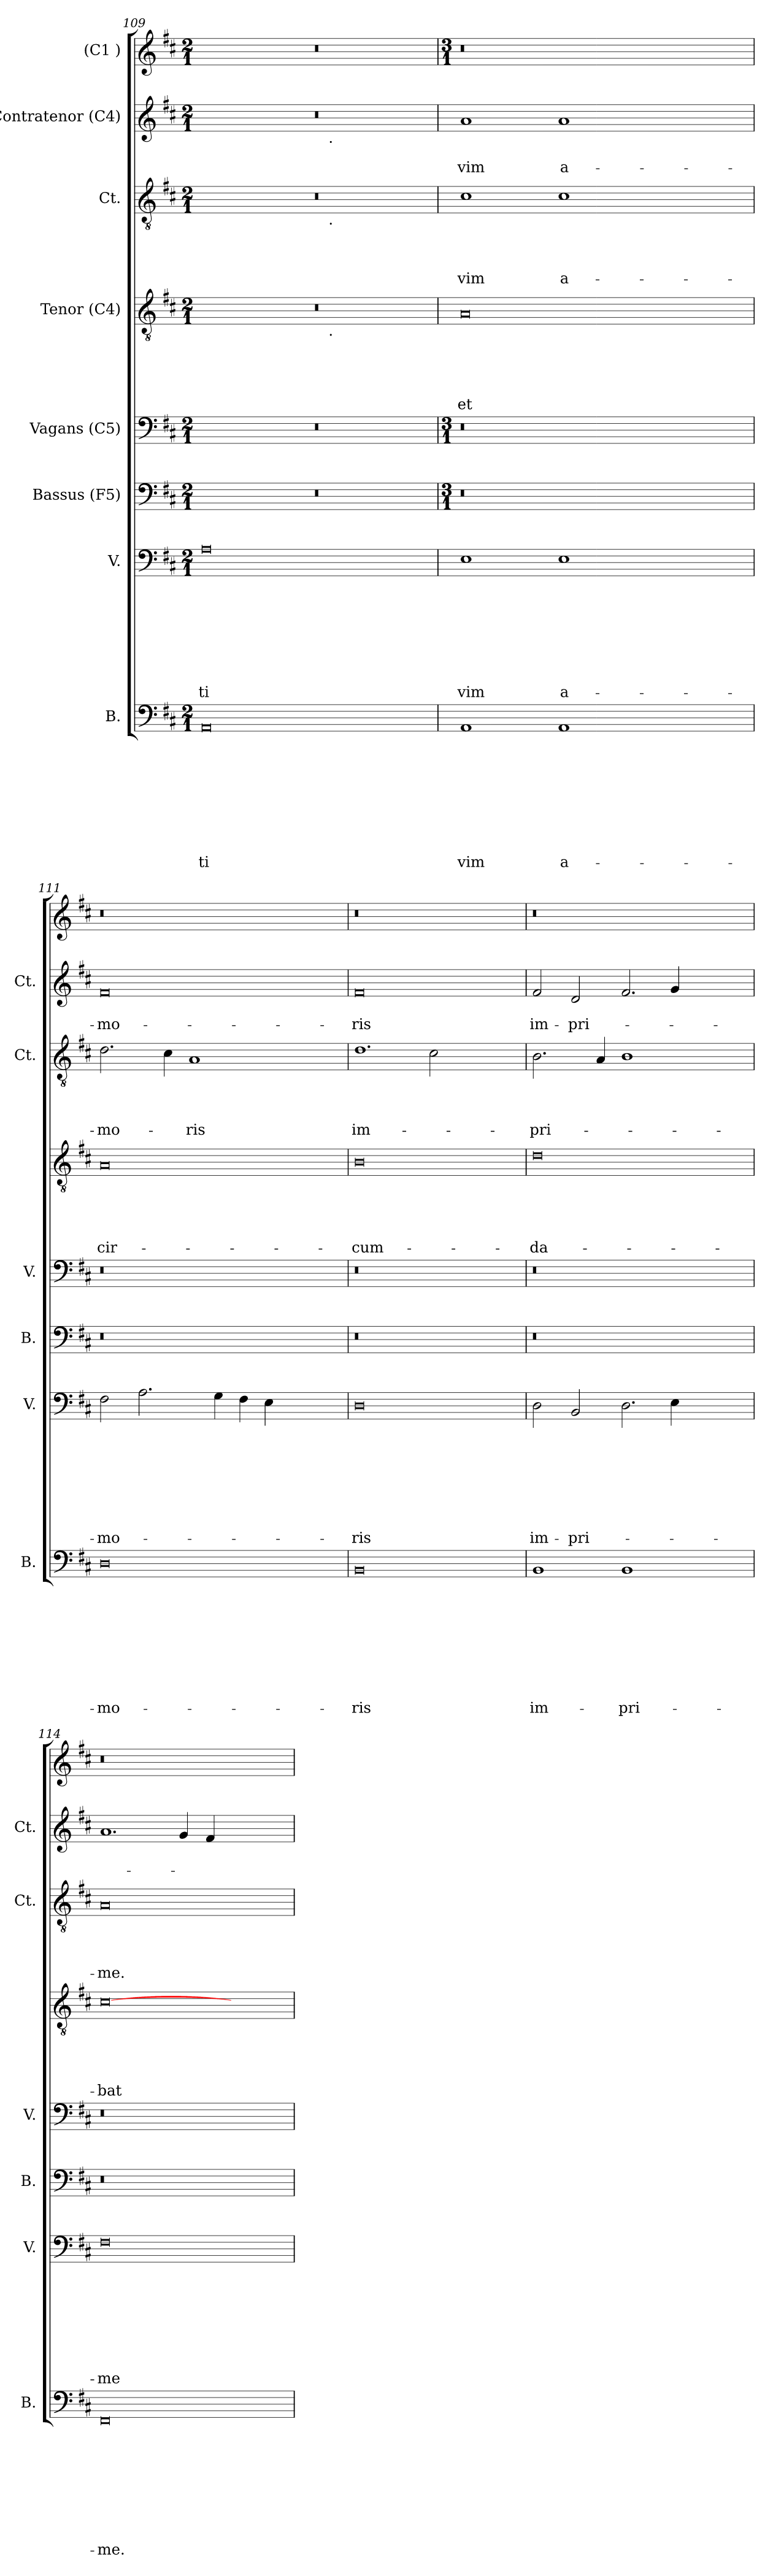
**kern	**text	**text	**text	**text	**text	**text	**text	**text	**text	**kern	**text	**text	**text	**text	**text	**text	**text	**text	**kern	**kern	**kern	**text	**text	**text	**text	**text	**kern	**text	**text	**text	**text	**kern	**text	**text	**kern
*part8	*part8	*part8	*part8	*part8	*part8	*part8	*part8	*part8	*part8	*part7	*part7	*part7	*part7	*part7	*part7	*part7	*part7	*part7	*part6	*part5	*part4	*part4	*part4	*part4	*part4	*part4	*part3	*part3	*part3	*part3	*part3	*part2	*part2	*part2	*part1
*staff8	*staff8	*staff8	*staff8	*staff8	*staff8	*staff8	*staff8	*staff8	*staff8	*staff7	*staff7	*staff7	*staff7	*staff7	*staff7	*staff7	*staff7	*staff7	*staff6	*staff5	*staff4	*staff4	*staff4	*staff4	*staff4	*staff4	*staff3	*staff3	*staff3	*staff3	*staff3	*staff2	*staff2	*staff2	*staff1
*I"B.	*	*	*	*	*	*	*	*	*	*I"V.	*	*	*	*	*	*	*	*	*I"Bassus (F5)	*I"Vagans (C5)	*I"Tenor (C4)	*	*	*	*	*	*I"Ct.	*	*	*	*	*I"Contratenor (C4)	*	*	*I"(C1 )
*I'B.	*	*	*	*	*	*	*	*	*	*I'V.	*	*	*	*	*	*	*	*	*I'B.	*I'V.	*	*	*	*	*	*	*I'Ct.	*	*	*	*	*I'Ct.	*	*	*
*clefF4	*	*	*	*	*	*	*	*	*	*clefF4	*	*	*	*	*	*	*	*	*clefF4	*clefF4	*clefGv2	*	*	*	*	*	*clefGv2	*	*	*	*	*clefG2	*	*	*clefG2
*k[f#c#]	*	*	*	*	*	*	*	*	*	*k[f#c#]	*	*	*	*	*	*	*	*	*k[f#c#]	*k[f#c#]	*k[f#c#]	*	*	*	*	*	*k[f#c#]	*	*	*	*	*k[f#c#]	*	*	*k[f#c#]
*D:	*	*	*	*	*	*	*	*	*	*D:	*	*	*	*	*	*	*	*	*D:	*D:	*D:	*	*	*	*	*	*D:	*	*	*	*	*D:	*	*	*D:
*M2/1	*	*	*	*	*	*	*	*	*	*M2/1	*	*	*	*	*	*	*	*	*M2/1	*M2/1	*M2/1	*	*	*	*	*	*M2/1	*	*	*	*	*M2/1	*	*	*M2/1
=109	=109	=109	=109	=109	=109	=109	=109	=109	=109	=109	=109	=109	=109	=109	=109	=109	=109	=109	=109	=109	=109	=109	=109	=109	=109	=109	=109	=109	=109	=109	=109	=109	=109	=109	=109
!	!	!	!	!	!	!	!	!	!LO:LY:b:rj	!	!	!	!	!	!	!	!	!LO:LY:b:rj	!	!	!	!	!	!	!	!	!	!	!	!	!	!	!	!	!
*	*	*	*	*	*	*	*	*	*	*	*	*	*	*	*	*	*	*	*	*	*^	*	*	*	*	*	*^	*	*	*	*	*^	*	*	*
0AA	.	.	.	.	.	.	.	.	-ti	0A	.	.	.	.	.	.	.	-ti	0r	0r	0r	2ryy	.	.	.	.	.	0r	2ryy	.	.	.	.	0r	2ryy	.	.	0r
.	.	.	.	.	.	.	.	.	.	.	.	.	.	.	.	.	.	.	.	.	.	4...ryy	.	.	.	.	.	.	4...ryy	.	.	.	.	.	4...ryy	.	.	.
!	!	!	!	!	!	!	!	!	!	!	!	!	!	!	!	!	!	!	!	!	!	!	!	!	!	!	!	!	!	!	!	!	!	!	!LO:TX:b:t=.	!	!	!
!	!	!	!	!	!	!	!	!	!	!	!	!	!	!	!	!	!	!	!	!	!	!	!	!	!	!	!	!	!LO:TX:b:t=.	!	!	!	!	!	!	!	!	!
!	!	!	!	!	!	!	!	!	!	!	!	!	!	!	!	!	!	!	!	!	!	!LO:TX:b:t=.	!	!	!	!	!	!	!	!	!	!	!	!	!	!	!	!
.	.	.	.	.	.	.	.	.	.	.	.	.	.	.	.	.	.	.	.	.	.	1ryy	.	.	.	.	.	.	1ryy	.	.	.	.	.	1ryy	.	.	.
.	.	.	.	.	.	.	.	.	.	.	.	.	.	.	.	.	.	.	.	.	.	32ryy	.	.	.	.	.	.	32ryy	.	.	.	.	.	32ryy	.	.	.
*	*	*	*	*	*	*	*	*	*	*	*	*	*	*	*	*	*	*	*	*	*v	*v	*	*	*	*	*	*	*	*	*	*	*	*v	*v	*	*	*
*	*	*	*	*	*	*	*	*	*	*	*	*	*	*	*	*	*	*	*	*	*	*	*	*	*	*	*v	*v	*	*	*	*	*	*	*	*
!!LO:PB:g=z
=110	=110	=110	=110	=110	=110	=110	=110	=110	=110	=110	=110	=110	=110	=110	=110	=110	=110	=110	=110	=110	=110	=110	=110	=110	=110	=110	=110	=110	=110	=110	=110	=110	=110	=110	=110
*	*	*	*	*	*	*	*	*	*	*	*	*	*	*	*	*	*	*	*M3/1	*M3/1	*	*	*	*	*	*	*	*	*	*	*	*	*	*	*M3/1
*	*	*	*	*	*	*	*	*	*	*	*	*	*	*	*	*	*	*	*	*	*^	*	*	*	*	*	*^	*	*	*	*	*^	*	*	*
!	!	!	!	!	!	!	!	!	!LO:LY:b	!	!	!	!	!	!	!	!	!LO:LY:b	!	!	!	!	!	!	!	!	!LO:LY:b:rj	!	!	!	!	!	!LO:LY:b	!	!	!	!LO:LY:b	!
*	*	*	*	*	*	*	*	*	*	*	*	*	*	*	*	*	*	*	*	*	*v	*v	*	*	*	*	*	*	*	*	*	*	*	*v	*v	*	*	*
*	*	*	*	*	*	*	*	*	*	*	*	*	*	*	*	*	*	*	*	*	*	*	*	*	*	*	*v	*v	*	*	*	*	*	*	*	*
1AA	.	.	.	.	.	.	.	.	vim	1E	.	.	.	.	.	.	.	vim	0.r	0.r	0A	.	.	.	.	et	1c#	.	.	.	vim	1a	.	vim	0.r
!	!	!	!	!	!	!	!	!	!LO:LY:b:rj	!	!	!	!	!	!	!	!	!LO:LY:b:rj	!	!	!	!	!	!	!	!	!	!	!	!	!LO:LY:b:rj	!	!	!LO:LY:b:rj	!
1AA	.	.	.	.	.	.	.	.	a-	1E	.	.	.	.	.	.	.	a-	.	.	.	.	.	.	.	.	1c#	.	.	.	a-	1a	.	a-	.
1ryy	.	.	.	.	.	.	.	.	.	1ryy	.	.	.	.	.	.	.	.	.	.	1ryy	.	.	.	.	.	1ryy	.	.	.	.	1ryy	.	.	.
=111	=111	=111	=111	=111	=111	=111	=111	=111	=111	=111	=111	=111	=111	=111	=111	=111	=111	=111	=111	=111	=111	=111	=111	=111	=111	=111	=111	=111	=111	=111	=111	=111	=111	=111	=111
!	!	!	!	!	!	!	!	!	!LO:LY:b:rj	!	!	!	!	!	!	!	!	!LO:LY:b	!	!	!	!	!	!	!	!LO:LY:b:rj	!	!	!	!	!LO:LY:b	!	!	!LO:LY:b:rj	!
0D	.	.	.	.	.	.	.	.	-mo-	2F#\	.	.	.	.	.	.	.	-mo-	0.r	0.r	0A	.	.	.	.	cir-	2.d\	.	.	.	-mo-	0f#	.	-mo-	0.r
.	.	.	.	.	.	.	.	.	.	2.A\	.	.	.	.	.	.	.	.	.	.	.	.	.	.	.	.	.	.	.	.	.	.	.	.	.
.	.	.	.	.	.	.	.	.	.	.	.	.	.	.	.	.	.	.	.	.	.	.	.	.	.	.	4c#\	.	.	.	.	.	.	.	.
!	!	!	!	!	!	!	!	!	!	!	!	!	!	!	!	!	!	!	!	!	!	!	!	!	!	!	!	!	!	!	!LO:LY:b	!	!	!	!
.	.	.	.	.	.	.	.	.	.	.	.	.	.	.	.	.	.	.	.	.	.	.	.	.	.	.	1A	.	.	.	-ris	.	.	.	.
.	.	.	.	.	.	.	.	.	.	4G\	.	.	.	.	.	.	.	.	.	.	.	.	.	.	.	.	.	.	.	.	.	.	.	.	.
.	.	.	.	.	.	.	.	.	.	4F#\	.	.	.	.	.	.	.	.	.	.	.	.	.	.	.	.	.	.	.	.	.	.	.	.	.
.	.	.	.	.	.	.	.	.	.	4E\	.	.	.	.	.	.	.	.	.	.	.	.	.	.	.	.	.	.	.	.	.	.	.	.	.
1ryy	.	.	.	.	.	.	.	.	.	1ryy	.	.	.	.	.	.	.	.	.	.	1ryy	.	.	.	.	.	1ryy	.	.	.	.	1ryy	.	.	.
=112	=112	=112	=112	=112	=112	=112	=112	=112	=112	=112	=112	=112	=112	=112	=112	=112	=112	=112	=112	=112	=112	=112	=112	=112	=112	=112	=112	=112	=112	=112	=112	=112	=112	=112	=112
!	!	!	!	!	!	!	!	!	!LO:LY:b:rj	!	!	!	!	!	!	!	!	!LO:LY:b:rj	!	!	!	!	!	!	!	!LO:LY:b	!	!	!	!	!LO:LY:b	!	!	!LO:LY:b:rj	!
0BB	.	.	.	.	.	.	.	.	-ris	0D	.	.	.	.	.	.	.	-ris	0.r	0.r	0B	.	.	.	.	-cum-	1.d	.	.	.	im-	0f#	.	-ris	0.r
.	.	.	.	.	.	.	.	.	.	.	.	.	.	.	.	.	.	.	.	.	.	.	.	.	.	.	2c#\	.	.	.	.	.	.	.	.
1ryy	.	.	.	.	.	.	.	.	.	1ryy	.	.	.	.	.	.	.	.	.	.	1ryy	.	.	.	.	.	1ryy	.	.	.	.	1ryy	.	.	.
=113	=113	=113	=113	=113	=113	=113	=113	=113	=113	=113	=113	=113	=113	=113	=113	=113	=113	=113	=113	=113	=113	=113	=113	=113	=113	=113	=113	=113	=113	=113	=113	=113	=113	=113	=113
!	!	!	!	!	!	!	!	!	!LO:LY:b	!	!	!	!	!	!	!	!	!LO:LY:b	!	!	!	!	!	!	!	!LO:LY:b:rj	!	!	!	!	!LO:LY:b	!	!	!LO:LY:b	!
1BB	.	.	.	.	.	.	.	.	im-	2D\	.	.	.	.	.	.	.	im-	0.r	0.r	0d	.	.	.	.	-da-	2.B\	.	.	.	-pri-	2f#/	.	im-	0.r
!	!	!	!	!	!	!	!	!	!	!	!	!	!	!	!	!	!	!LO:LY:b	!	!	!	!	!	!	!	!	!	!	!	!	!	!	!	!LO:LY:b	!
.	.	.	.	.	.	.	.	.	.	2BB/	.	.	.	.	.	.	.	-pri-	.	.	.	.	.	.	.	.	.	.	.	.	.	2d/	.	-pri-	.
.	.	.	.	.	.	.	.	.	.	.	.	.	.	.	.	.	.	.	.	.	.	.	.	.	.	.	4A/	.	.	.	.	.	.	.	.
!	!	!	!	!	!	!	!	!	!LO:LY:b	!	!	!	!	!	!	!	!	!	!	!	!	!	!	!	!	!	!	!	!	!	!	!	!	!	!
1BB	.	.	.	.	.	.	.	.	-pri-	2.D\	.	.	.	.	.	.	.	.	.	.	.	.	.	.	.	.	1B	.	.	.	.	2.f#/	.	.	.
.	.	.	.	.	.	.	.	.	.	4E\	.	.	.	.	.	.	.	.	.	.	.	.	.	.	.	.	.	.	.	.	.	4g/	.	.	.
1ryy	.	.	.	.	.	.	.	.	.	1ryy	.	.	.	.	.	.	.	.	.	.	1ryy	.	.	.	.	.	1ryy	.	.	.	.	1ryy	.	.	.
=114	=114	=114	=114	=114	=114	=114	=114	=114	=114	=114	=114	=114	=114	=114	=114	=114	=114	=114	=114	=114	=114	=114	=114	=114	=114	=114	=114	=114	=114	=114	=114	=114	=114	=114	=114
!	!	!	!	!	!	!	!	!	!LO:LY:b	!	!	!	!	!	!	!	!	!LO:LY:b:rj	!	!	!	!	!	!	!	!LO:LY:b	!	!	!	!	!LO:LY:b	!	!	!	!
0FF#	.	.	.	.	.	.	.	.	-me.	0F#	.	.	.	.	.	.	.	-me	0.r	0.r	[<0c#	.	.	.	.	-bat	0A	.	.	.	-me.	1.a	.	.	0.r
.	.	.	.	.	.	.	.	.	.	.	.	.	.	.	.	.	.	.	.	.	.	.	.	.	.	.	.	.	.	.	.	4g/	.	.	.
.	.	.	.	.	.	.	.	.	.	.	.	.	.	.	.	.	.	.	.	.	.	.	.	.	.	.	.	.	.	.	.	4f#/	.	.	.
1ryy	.	.	.	.	.	.	.	.	.	1ryy	.	.	.	.	.	.	.	.	.	.	1ryy	.	.	.	.	.	1ryy	.	.	.	.	1ryy	.	.	.
=	=	=	=	=	=	=	=	=	=	=	=	=	=	=	=	=	=	=	=	=	=	=	=	=	=	=	=	=	=	=	=	=	=	=	=
*-	*-	*-	*-	*-	*-	*-	*-	*-	*-	*-	*-	*-	*-	*-	*-	*-	*-	*-	*-	*-	*-	*-	*-	*-	*-	*-	*-	*-	*-	*-	*-	*-	*-	*-	*-
